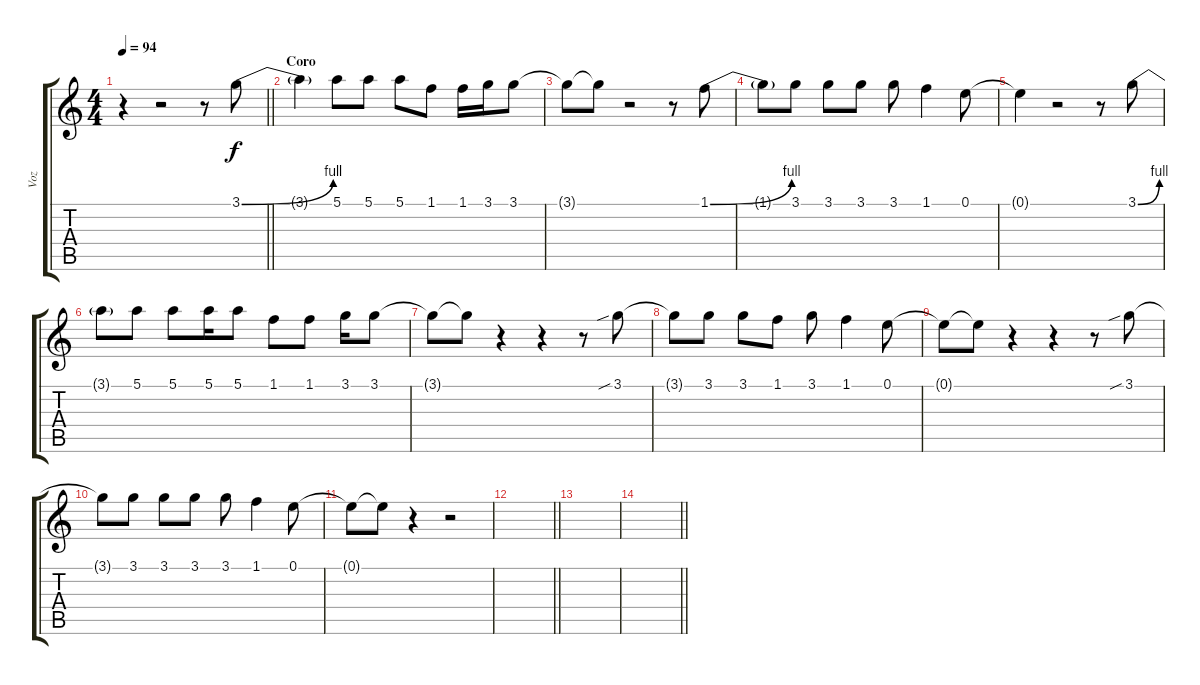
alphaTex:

\track ("Voz" "Voz") {instrument acousticguitarsteel}
\staff {score tabs}
\tuning (E4 B3 G3 D3 A2 E2) {hide}
\ts (4 4)
\tempo 94
\clef g2
\barLineRight lightlight
\ks c
r.4{dy f} r.2 r.8 3.1{be (bend 0 0 60 4)}.8 |
\section ("" "Coro")
3.1{t}.4 5.1.8 5.1.8 5.1.8 1.1.8 1.1.16 3.1.16 3.1.8 |
3.1{t}.8 3.1{t}.8 r.2 r.8 1.1{be (bend 0 0 60 4)}.8 |
1.1{t}.8 3.1.8 3.1.8 3.1.8 3.1.8 1.1.4 0.1.8 |
0.1{t}.4 r.2 r.8 3.1{be (bend 0 0 60 4)}.8 |
3.1{t}.8 5.1.8 5.1.8 5.1.16 5.1.8 1.1.8 1.1.8 3.1.16 3.1.8 |
3.1{t}.8 3.1{t}.8 r.4 r.4 r.8 3.1{sib}.8 |
3.1{t}.8 3.1.8 3.1.8 1.1.8 3.1.8 1.1.4 0.1.8 |
0.1{t}.8 0.1{t}.8 r.4 r.4 r.8 3.1{sib}.8 |
3.1{t}.8 3.1.8 3.1.8 3.1.8 3.1.8 1.1.4 0.1.8 |
0.1{t}.8 0.1{t}.8 r.4 r.2 |
\barLineRight lightlight
|
|
\barLineRight lightlight
